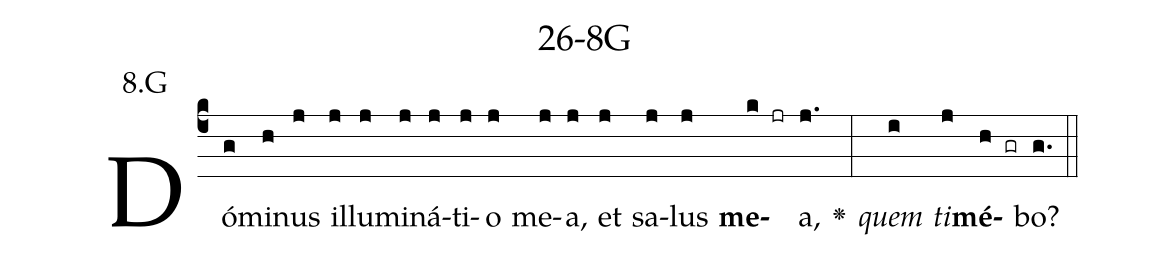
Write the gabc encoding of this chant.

name: 26-8G;
annotation: 8.G;
%%
(c4)Dó(g)mi(h)nus(j) il(j)lu(j)mi(j)ná(j)ti(j)o(j) me(j)a,(j) et(j) sa(j)lus(j) <b>me</b>(k jr)a,(j.) <v>\greheightstar</v>(:) <i>quem</i>(i) <i>ti</i>(j)<b>mé</b>(h gr)bo?(g.) (::)


%E(j) u(j) o(i) u(j) a(h) e.(g.) (::)
